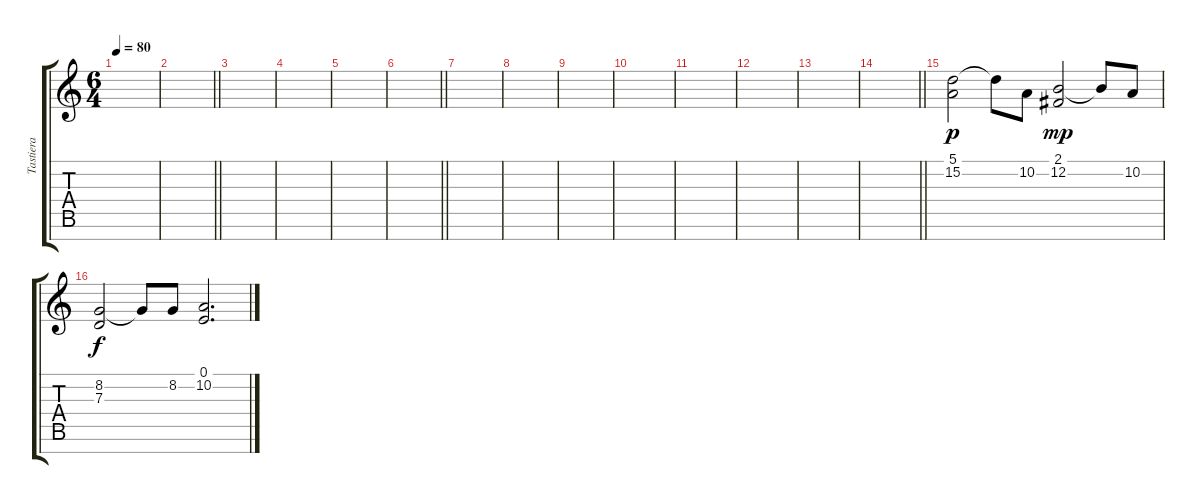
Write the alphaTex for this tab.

\track ("Tastiera" "Tastiera") {instrument synthvoice}
\staff {score tabs}
\tuning (E4 B3 G3 D3 A2 E2 B1) {hide}
\ts (6 4)
\tempo 80
\clef g2
\ks c
|
\barLineRight lightlight
|
|
|
|
\barLineRight lightlight
|
|
|
|
|
|
|
|
\barLineRight lightlight
|
(5.1 15.2).2{dy p instrument stringensemble1} 15.2{t}.8 10.2.8 (2.1 12.2).2{dy mp} 12.2{t}.8 10.2.8 |
(8.2 7.3).2{dy f} 8.2{t}.8 8.2.8 (0.1 10.2).2{d}
